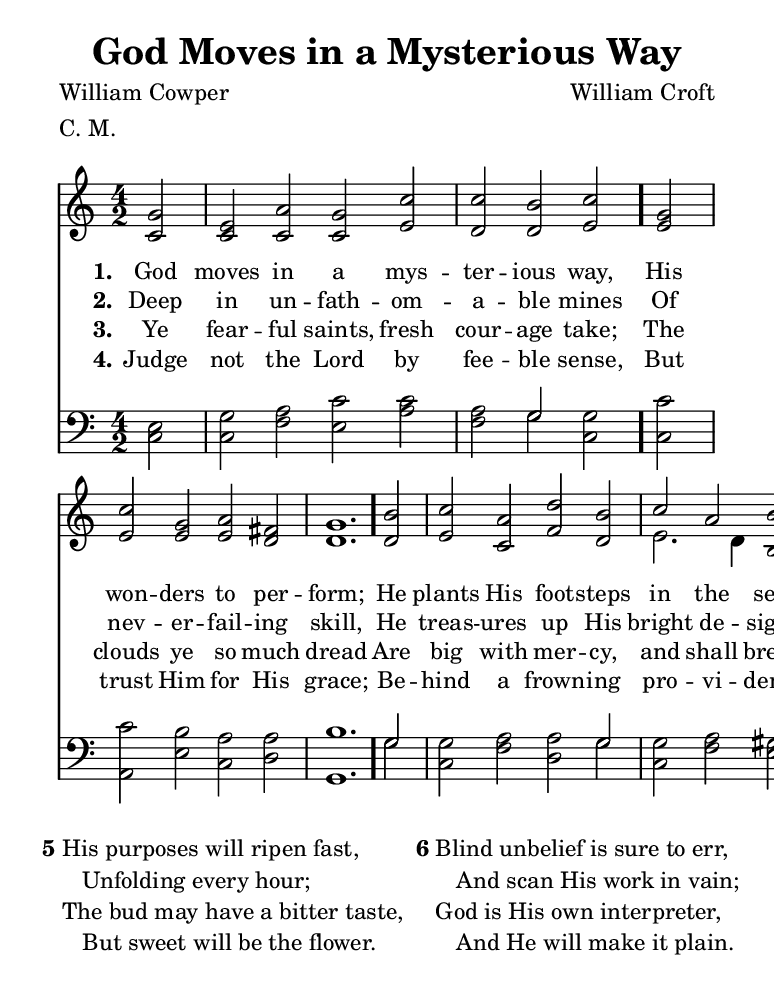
\include "common/global.ily"
\paper {
  \include "common/paper.ily"
  ragged-last-bottom = ##t
  systems-per-page = ##f
  system-count = 2
% decrease system-to-system padding to fit onto page with next score
system-system-spacing.padding = 0.5
system-system-spacing.basic-distance = 0.5

}

\header{
  hymnnumber = "161"
  title = "God Moves in a Mysterious Way"
  tunename = "St. Anne" % see https://hymnary.org/tune/st_anne_croft
  meter = "C. M."
  poet = "William Cowper" % see https://hymnary.org/text/god_moves_in_a_mysterious_way
  composer = "William Croft" % see https://hymnary.org/tune/st_anne_croft
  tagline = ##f
}

global = {
  \include "common/overrides.ily"
  \override Staff.TimeSignature.style = #'numbered
  \time 4/2
  \override Score.MetronomeMark.transparent = ##t % hide all fermata changes too
  \tempo 2=80
  \key c \major
  \partial 2
  \autoBeamOff
}

notesSoprano = {
\global
\relative c'' {

  g2 | e a g c | c b c
  g | c g a fis | g1.

  b2 | c a d b | c a b
  g | a c d b | c1.

  \bar "|."

}
}

notesAlto = {
\global
\relative e' {

  c2 | c c c e | d d e
  e | e e e d | d1.

  d2 | e c f d | e2. d4 b2
  c2 | f e d d | e1.

}
}

notesTenor = {
\global
\relative a {

  e2 | g a c c | a g g
  c | c b a a | b1.

  g2 | g a a g | g a gis
  g | f g a g | g1.

}
}

notesBass = {
\global
\relative f {

  c2 | c f e a | f g c,
  c | a e' c d | g,1.

  g'2 | c, f d g | c, f e
  e | d c f g | c,1.

}
}

wordsA = \lyricmode {
\set stanza = "1."

God moves in a mys -- ter -- ious way, \bar "."
His won -- ders to per -- form; \bar "."
He plants His foot -- steps in the sea, \bar "."
And rides up -- on the storm. \bar "."

}

wordsB = \lyricmode {
\set stanza = "2."

Deep in un -- fath -- om -- a -- ble mines
Of nev -- er -- fail -- ing skill,
He treas -- ures up His bright de -- signs
And works His sov -- ’reign will.

}

wordsC = \lyricmode {
\set stanza = "3."

Ye fear -- ful saints, fresh cour -- age take;
The clouds ye so much dread
Are big with mer -- cy, and shall break
In bless -- ings on your head.

}

wordsD = \lyricmode {
\set stanza = "4."

Judge not the Lord by fee -- ble sense,
But trust Him for His grace;
Be -- hind a frown -- ing pro -- vi -- dence
He hides a smil -- ing face.

}

wordsE = \markuplist {

\line { His purposes will ripen fast, }
\line { { \hspace #2 } Unfolding every hour; }
\line { The bud may have a bitter taste, }
\line { { \hspace #2 } But sweet will be the flower. }

}

wordsF = \markuplist {

\line { Blind unbelief is sure to err, }
\line { { \hspace #2 } And scan His work in vain; }
\line { God is His own interpreter, }
\line { { \hspace #2 } And He will make it plain. }

}

\score {
  \context ChoirStaff <<
    \context Staff = upper <<
      \set Staff.autoBeaming = ##f
      \set ChoirStaff.systemStartDelimiter = #'SystemStartBar
      \set ChoirStaff.printPartCombineTexts = ##f
      \partcombine #'(2 . 11) \notesSoprano \notesAlto
      \context NullVoice = sopranos { \voiceOne << \notesSoprano >> }
      \context Lyrics = one   \lyricsto sopranos \wordsA
      \context Lyrics = two   \lyricsto sopranos \wordsB
      \context Lyrics = three \lyricsto sopranos \wordsC
      \context Lyrics = four  \lyricsto sopranos \wordsD
    >>
    \context Staff = men <<
      \set Staff.autoBeaming = ##f
      \clef bass
      \set ChoirStaff.printPartCombineTexts = ##f
      \partcombine #'(2 . 11) \notesTenor \notesBass
    >>
  >>
  \layout {
    \include "common/layout.ily"
  }
  #(cond ((ly:get-option 'eog-midi-permitted) #{ \midi{
    \include "common/midi.ily"
  } #}))
}

\markup { \vcenter \column {
  \vspace #1
  \fill-line {
    \null
    \line{ \bold 5 \column { \wordsE } }
    \null
    \line{ \bold 6 \column { \wordsF } }
    \null
  }
  \vspace #1
} }

\version "2.19.49"  % necessary for upgrading to future LilyPond versions.

% vi:set et ts=2 sw=2 ai nocindent syntax=lilypond:
